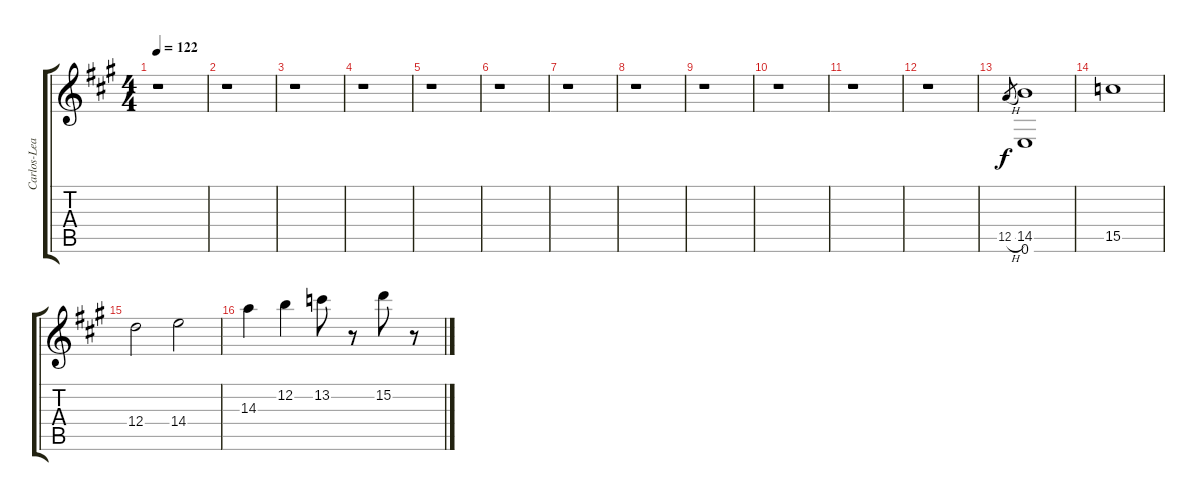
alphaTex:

\track ("Carlos-Lead Guitar" "Carlos-Lea") {instrument overdrivenguitar}
\staff {score tabs}
\tuning (E4 B3 G3 D3 A2 E2) {hide}
\ts (4 4)
\tempo 122
\clef g2
\ks a
r.1{dy f} |
r.1 |
r.1 |
r.1 |
r.1 |
r.1 |
r.1 |
r.1 |
r.1 |
r.1 |
r.1 |
r.1 |
12.5{h}.8{gr} (14.5 0.6).1 |
15.5.1 |
12.4.2 14.4.2 |
14.3.4 12.2.4 13.2.8 r.8 15.2.8 r.8
